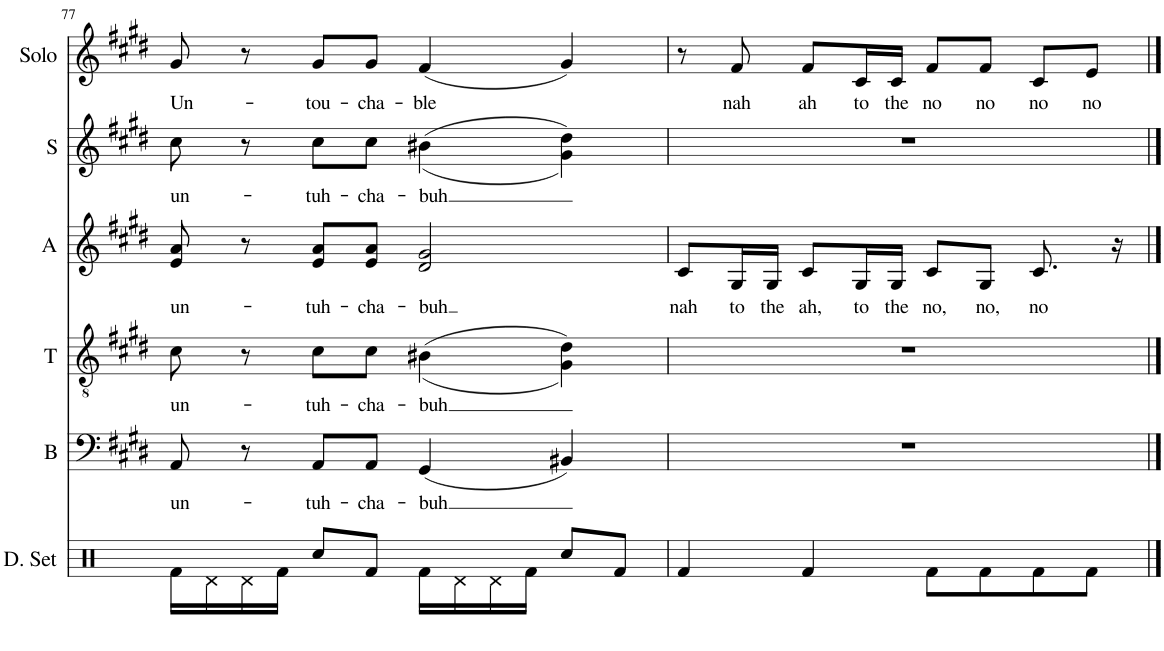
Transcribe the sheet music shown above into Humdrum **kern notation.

**kern	**kern	**text	**kern	**text	**kern	**text	**kern	**text	**kern	**text
*part6	*part5	*part5	*part4	*part4	*part3	*part3	*part2	*part2	*part1	*part1
*staff6	*staff5	*staff5	*staff4	*staff4	*staff3	*staff3	*staff2	*staff2	*staff1	*staff1
*I"Drumset	*I"Bass	*	*I"Tenor	*	*I"Alto	*	*I"Soprano	*	*I"Solo	*
*I'D. Set	*I'B	*	*I'T	*	*I'A	*	*I'S	*	*I'Solo	*
!!LO:PB:g=z
*clefX	*clefF4	*	*clefGv2	*	*clefG2	*	*clefG2	*	*clefG2	*
*k[]	*k[f#c#g#d#]	*	*k[f#c#g#d#]	*	*k[f#c#g#d#]	*	*k[f#c#g#d#]	*	*k[f#c#g#d#]	*
*	*E:	*	*E:	*	*E:	*	*E:	*	*E:	*
*M4/4	*M4/4	*	*M4/4	*	*M4/4	*	*M4/4	*	*M4/4	*
=77	=77	=77	=77	=77	=77	=77	=77	=77	=77	=77
!	!	!LO:LY:b	!	!LO:LY:b	!	!LO:LY:b	!	!LO:LY:b	!	!LO:LY:b
16Rf\LL	8AA/	un-	8c#\	un-	8e/ 8a/	un-	8cc#\	un-	8g#/	Un-
16Rd\	.	.	.	.	.	.	.	.	.	.
16Rd\	8r	.	8r	.	8r	.	8r	.	8r	.
16Rf\JJ	.	.	.	.	.	.	.	.	.	.
!	!	!LO:LY:b	!	!LO:LY:b	!	!LO:LY:b	!	!LO:LY:b	!	!LO:LY:b
8Rcc/L	8AA/L	-tuh-	8c#\L	-tuh-	8e/ 8a/L	-tuh-	8cc#\L	-tuh-	8g#/L	tou-
!	!	!LO:LY:b	!	!LO:LY:b	!	!LO:LY:b	!	!LO:LY:b	!	!LO:LY:b
8Rf/J	8AA/J	-cha-	8c#\J	-cha-	8e/ 8a/J	-cha-	8cc#\J	-cha-	8g#/J	-cha-
!	!	!LO:LY:b	!	!LO:LY:b	!	!LO:LY:b	!	!LO:LY:b	!	!LO:LY:b
16Rf\LL	(4GG#/	-buh	(<(4B#X\	-buh	2d#/ 2g#/	-buh	(>(<4b#X\	-buh	(4f#/	-ble
16Rd\	.	.	.	.	.	.	.	.	.	.
16Rd\	.	.	.	.	.	.	.	.	.	.
16Rf\JJ	.	.	.	.	.	.	.	.	.	.
8Rcc/L	4BB#X/)	.	4G#\ 4d#\))	.	.	.	4g#\ 4dd#\))	.	4g#/)	.
8Rf/J	.	.	.	.	.	.	.	.	.	.
=78	=78	=78	=78	=78	=78	=78	=78	=78	=78	=78
!	!	!	!	!	!	!LO:LY:b	!	!	!	!
4Rf/	1r	.	1r	.	8c#/L	nah	1r	.	8r	.
!	!	!	!	!	!	!LO:LY:b	!	!	!	!LO:LY:b
.	.	.	.	.	16G#/L	to	.	.	8f#/	nah
!	!	!	!	!	!	!LO:LY:b	!	!	!	!
.	.	.	.	.	16G#/JJ	the	.	.	.	.
!	!	!	!	!	!	!LO:LY:b	!	!	!	!LO:LY:b
4Rf/	.	.	.	.	8c#/L	ah,	.	.	8f#/L	ah
!	!	!	!	!	!	!LO:LY:b	!	!	!	!LO:LY:b
.	.	.	.	.	16G#/L	to	.	.	16c#/L	to
!	!	!	!	!	!	!LO:LY:b	!	!	!	!LO:LY:b
.	.	.	.	.	16G#/JJ	the	.	.	16c#/JJ	the
!	!	!	!	!	!	!LO:LY:b	!	!	!	!LO:LY:b
8Rf\L	.	.	.	.	8c#/L	no,	.	.	8f#/L	no
!	!	!	!	!	!	!LO:LY:b	!	!	!	!LO:LY:b
8Rf\	.	.	.	.	8G#/J	no,	.	.	8f#/J	no
!	!	!	!	!	!	!LO:LY:b	!	!	!	!LO:LY:b
8Rf\	.	.	.	.	8.c#/	no	.	.	8c#/L	no
!	!	!	!	!	!	!	!	!	!	!LO:LY:b
8Rf\J	.	.	.	.	.	.	.	.	8e/J	no
.	.	.	.	.	16r	.	.	.	.	.
==	==	==	==	==	==	==	==	==	==	==
*-	*-	*-	*-	*-	*-	*-	*-	*-	*-	*-
